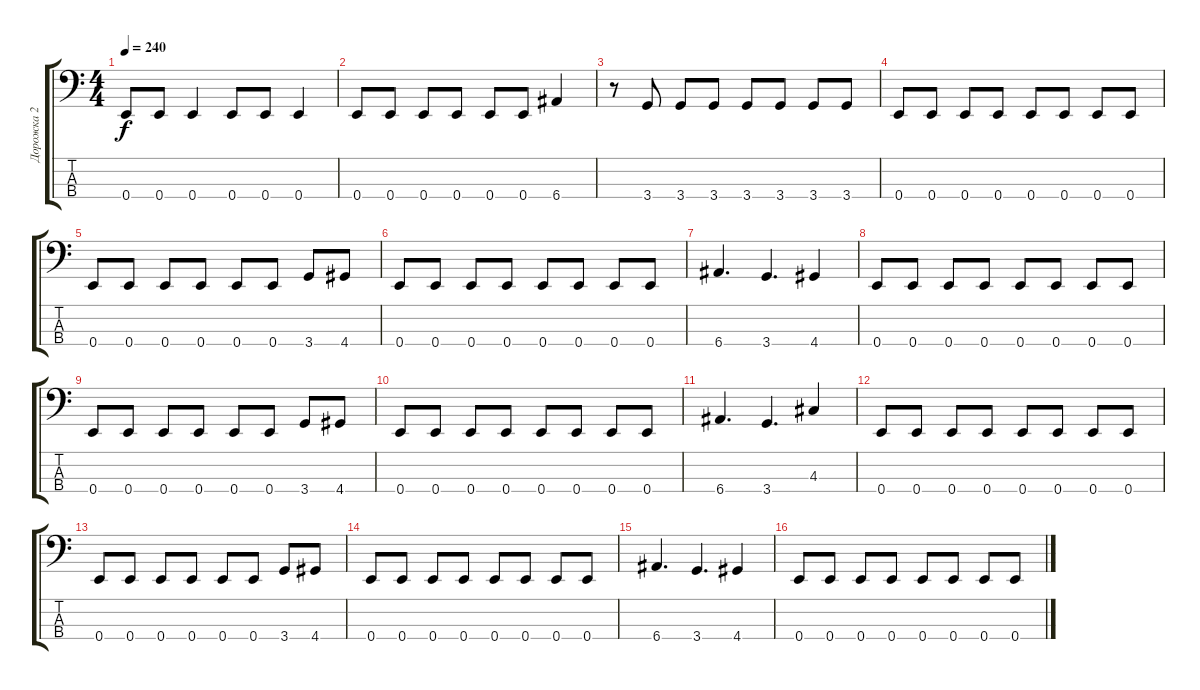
\track ("Дорожка 2" "Дорожка 2") {instrument electricbassfinger}
\staff {score tabs}
\tuning (G2 D2 A1 E1) {hide}
\ts (4 4)
\tempo 240
\clef f4
\ks c
0.4.8{dy f} 0.4.8 0.4.4 0.4.8 0.4.8 0.4.4 |
0.4.8 0.4.8 0.4.8 0.4.8 0.4.8 0.4.8 6.4.4 |
r.8 3.4.8 3.4.8 3.4.8 3.4.8 3.4.8 3.4.8 3.4.8 |
0.4.8 0.4.8 0.4.8 0.4.8 0.4.8 0.4.8 0.4.8 0.4.8 |
0.4.8 0.4.8 0.4.8 0.4.8 0.4.8 0.4.8 3.4.8 4.4.8 |
0.4.8 0.4.8 0.4.8 0.4.8 0.4.8 0.4.8 0.4.8 0.4.8 |
6.4.4{d} 3.4.4{d} 4.4.4 |
0.4.8 0.4.8 0.4.8 0.4.8 0.4.8 0.4.8 0.4.8 0.4.8 |
0.4.8 0.4.8 0.4.8 0.4.8 0.4.8 0.4.8 3.4.8 4.4.8 |
0.4.8 0.4.8 0.4.8 0.4.8 0.4.8 0.4.8 0.4.8 0.4.8 |
6.4.4{d} 3.4.4{d} 4.3.4 |
0.4.8 0.4.8 0.4.8 0.4.8 0.4.8 0.4.8 0.4.8 0.4.8 |
0.4.8 0.4.8 0.4.8 0.4.8 0.4.8 0.4.8 3.4.8 4.4.8 |
0.4.8 0.4.8 0.4.8 0.4.8 0.4.8 0.4.8 0.4.8 0.4.8 |
6.4.4{d} 3.4.4{d} 4.4.4 |
0.4.8 0.4.8 0.4.8 0.4.8 0.4.8 0.4.8 0.4.8 0.4.8
